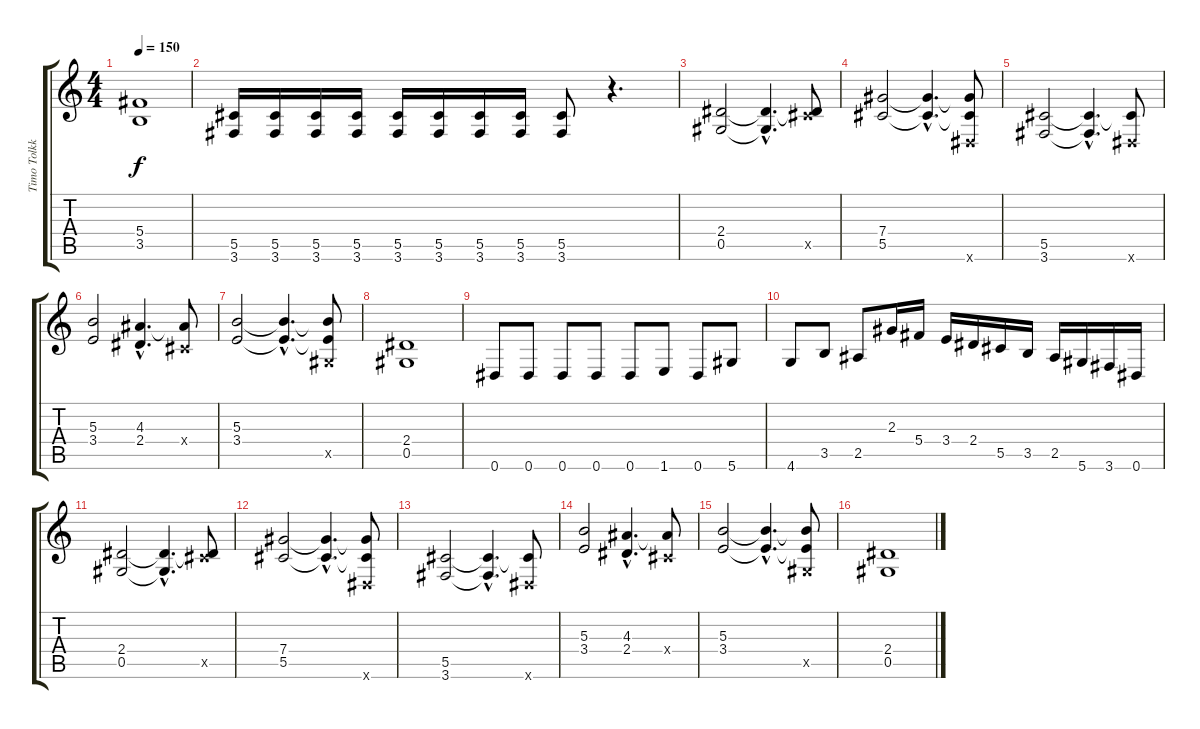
\track ("Timo Tolkki" "Timo Tolkk") {instrument distortionguitar}
\staff {score tabs}
\tuning (Eb4 Bb3 Gb3 Db3 Ab2 Eb2) {hide}
\ts (4 4)
\tempo 150
\clef g2
\ks c
(5.4 3.5).1{dy f} |
(5.5 3.6).16 (5.5 3.6).16 (5.5 3.6).16 (5.5 3.6).16 (5.5 3.6).16 (5.5 3.6).16 (5.5 3.6).16 (5.5 3.6).16 (5.5 3.6).8 r.4{d} |
(2.4 0.5).2 (2.4{hac t} 0.5{hac t}).4{d} (2.4{t} 5.5{x}).8 |
(7.4 5.5).2 (7.4{hac t} 5.5{hac t}).4{d} (7.4{t} 5.5{t} 0.6{x}).8 |
(5.5 3.6).2 (5.5{hac t} 3.6{hac t}).4{d} (5.5{t} 0.6{x}).8 |
(5.3 3.4).2 (4.3{hac} 2.4{hac}).4{d} (4.3{t} 0.4{x}).8 |
(5.3 3.4).2 (5.3{hac t} 3.4{hac t}).4{d} (5.3{t} 3.4{t} 0.5{x}).8 |
(2.4 0.5).1 |
0.6.8 0.6.8 0.6.8 0.6.8 0.6.8 1.6.8 0.6.8 5.6.8 |
4.6.8 3.5.8 2.5.8 2.3.16 5.4.16 3.4.16 2.4.16 5.5.16 3.5.16 2.5.16 5.6.16 3.6.16 0.6.16 |
(2.4 0.5).2 (2.4{hac t} 0.5{hac t}).4{d} (2.4{t} 5.5{x}).8 |
(7.4 5.5).2 (7.4{hac t} 5.5{hac t}).4{d} (7.4{t} 5.5{t} 0.6{x}).8 |
(5.5 3.6).2 (5.5{hac t} 3.6{hac t}).4{d} (5.5{t} 0.6{x}).8 |
(5.3 3.4).2 (4.3{hac} 2.4{hac}).4{d} (4.3{t} 0.4{x}).8 |
(5.3 3.4).2 (5.3{hac t} 3.4{hac t}).4{d} (5.3{t} 3.4{t} 0.5{x}).8 |
(2.4 0.5).1
